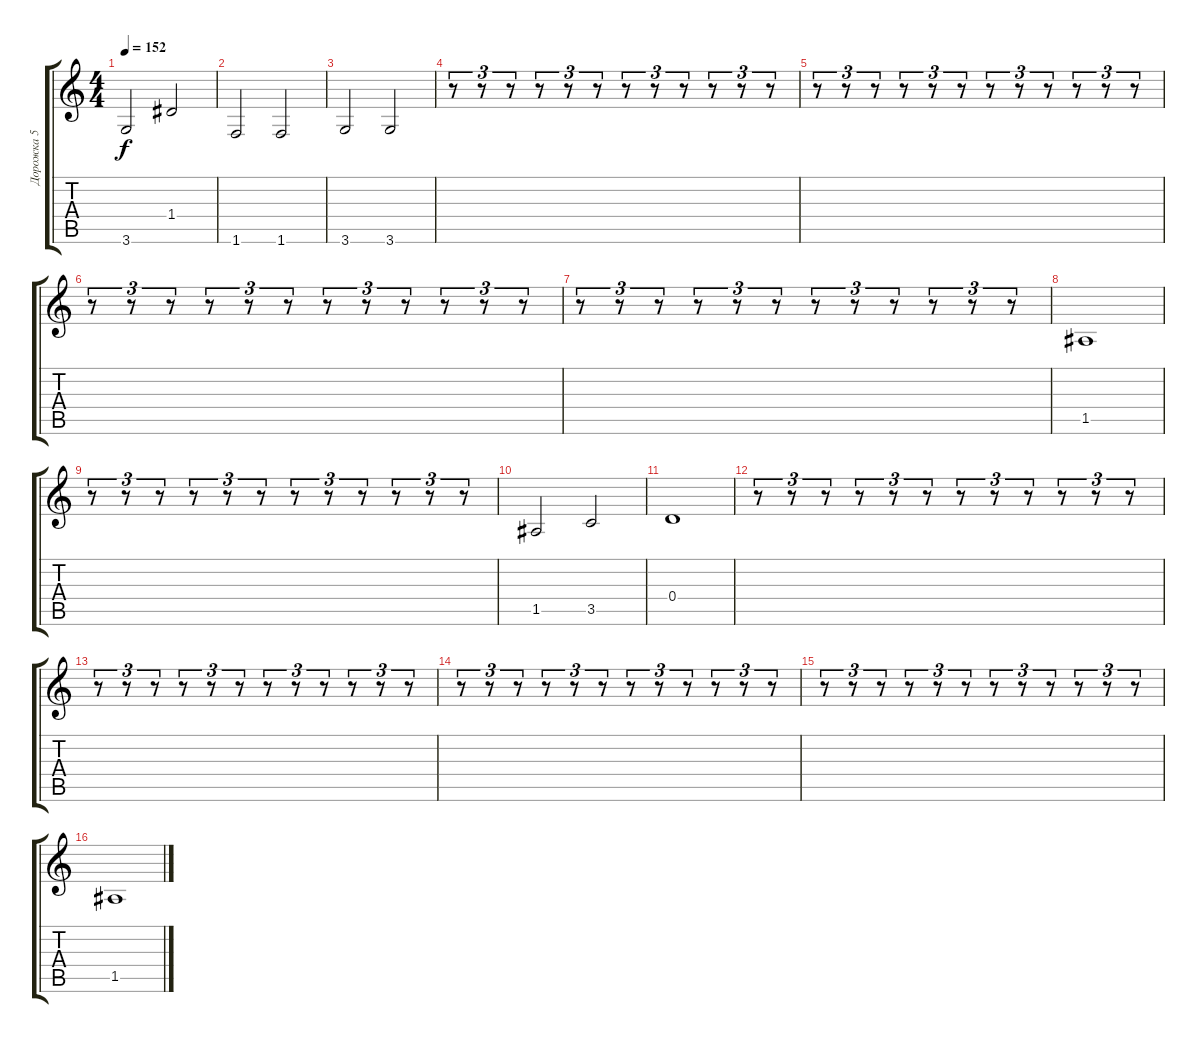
\track ("Дорожка 5" "Дорожка 5") {instrument distortionguitar}
\staff {score tabs}
\tuning (E4 B3 G3 D3 A2 E2) {hide}
\ts (4 4)
\tempo 152
\clef g2
\ks c
3.6.2{dy f} 1.4.2 |
1.6.2 1.6.2 |
3.6.2 3.6.2 |
r.8{tu (3 2)} r.8{tu (3 2)} r.8{tu (3 2)} r.8{tu (3 2)} r.8{tu (3 2)} r.8{tu (3 2)} r.8{tu (3 2)} r.8{tu (3 2)} r.8{tu (3 2)} r.8{tu (3 2)} r.8{tu (3 2)} r.8{tu (3 2)} |
r.8{tu (3 2)} r.8{tu (3 2)} r.8{tu (3 2)} r.8{tu (3 2)} r.8{tu (3 2)} r.8{tu (3 2)} r.8{tu (3 2)} r.8{tu (3 2)} r.8{tu (3 2)} r.8{tu (3 2)} r.8{tu (3 2)} r.8{tu (3 2)} |
r.8{tu (3 2)} r.8{tu (3 2)} r.8{tu (3 2)} r.8{tu (3 2)} r.8{tu (3 2)} r.8{tu (3 2)} r.8{tu (3 2)} r.8{tu (3 2)} r.8{tu (3 2)} r.8{tu (3 2)} r.8{tu (3 2)} r.8{tu (3 2)} |
r.8{tu (3 2)} r.8{tu (3 2)} r.8{tu (3 2)} r.8{tu (3 2)} r.8{tu (3 2)} r.8{tu (3 2)} r.8{tu (3 2)} r.8{tu (3 2)} r.8{tu (3 2)} r.8{tu (3 2)} r.8{tu (3 2)} r.8{tu (3 2)} |
1.5.1 |
r.8{tu (3 2)} r.8{tu (3 2)} r.8{tu (3 2)} r.8{tu (3 2)} r.8{tu (3 2)} r.8{tu (3 2)} r.8{tu (3 2)} r.8{tu (3 2)} r.8{tu (3 2)} r.8{tu (3 2)} r.8{tu (3 2)} r.8{tu (3 2)} |
1.5.2 3.5.2 |
0.4.1 |
r.8{tu (3 2)} r.8{tu (3 2)} r.8{tu (3 2)} r.8{tu (3 2)} r.8{tu (3 2)} r.8{tu (3 2)} r.8{tu (3 2)} r.8{tu (3 2)} r.8{tu (3 2)} r.8{tu (3 2)} r.8{tu (3 2)} r.8{tu (3 2)} |
r.8{tu (3 2)} r.8{tu (3 2)} r.8{tu (3 2)} r.8{tu (3 2)} r.8{tu (3 2)} r.8{tu (3 2)} r.8{tu (3 2)} r.8{tu (3 2)} r.8{tu (3 2)} r.8{tu (3 2)} r.8{tu (3 2)} r.8{tu (3 2)} |
r.8{tu (3 2)} r.8{tu (3 2)} r.8{tu (3 2)} r.8{tu (3 2)} r.8{tu (3 2)} r.8{tu (3 2)} r.8{tu (3 2)} r.8{tu (3 2)} r.8{tu (3 2)} r.8{tu (3 2)} r.8{tu (3 2)} r.8{tu (3 2)} |
r.8{tu (3 2)} r.8{tu (3 2)} r.8{tu (3 2)} r.8{tu (3 2)} r.8{tu (3 2)} r.8{tu (3 2)} r.8{tu (3 2)} r.8{tu (3 2)} r.8{tu (3 2)} r.8{tu (3 2)} r.8{tu (3 2)} r.8{tu (3 2)} |
1.5.1
